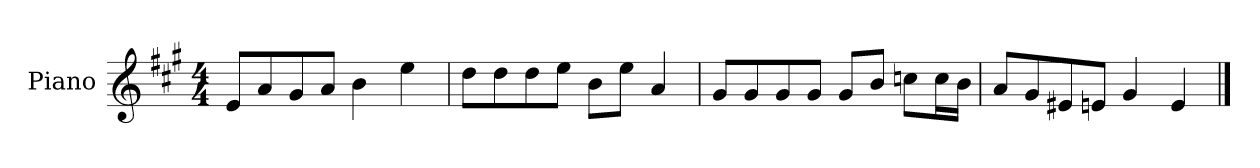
**kern
*part1
*staff1
*I"Piano
*I'P-no
*clefG2
*k[f#c#g#]
*M4/4
*MM90
=1
8e/L
8a/
8g#/
8a/J
4b\
4ee\
=2
8dd\L
8dd\
8dd\
8ee\J
8b\L
8ee\J
4a/
=3
8g#/L
8g#/
8g#/
8g#/J
8g#/L
8b/J
8ccn\L
16cc\L
16b\JJ
=4
8a/L
8g#/
8e#X/
8en/J
4g#/
4e/
==
*-
